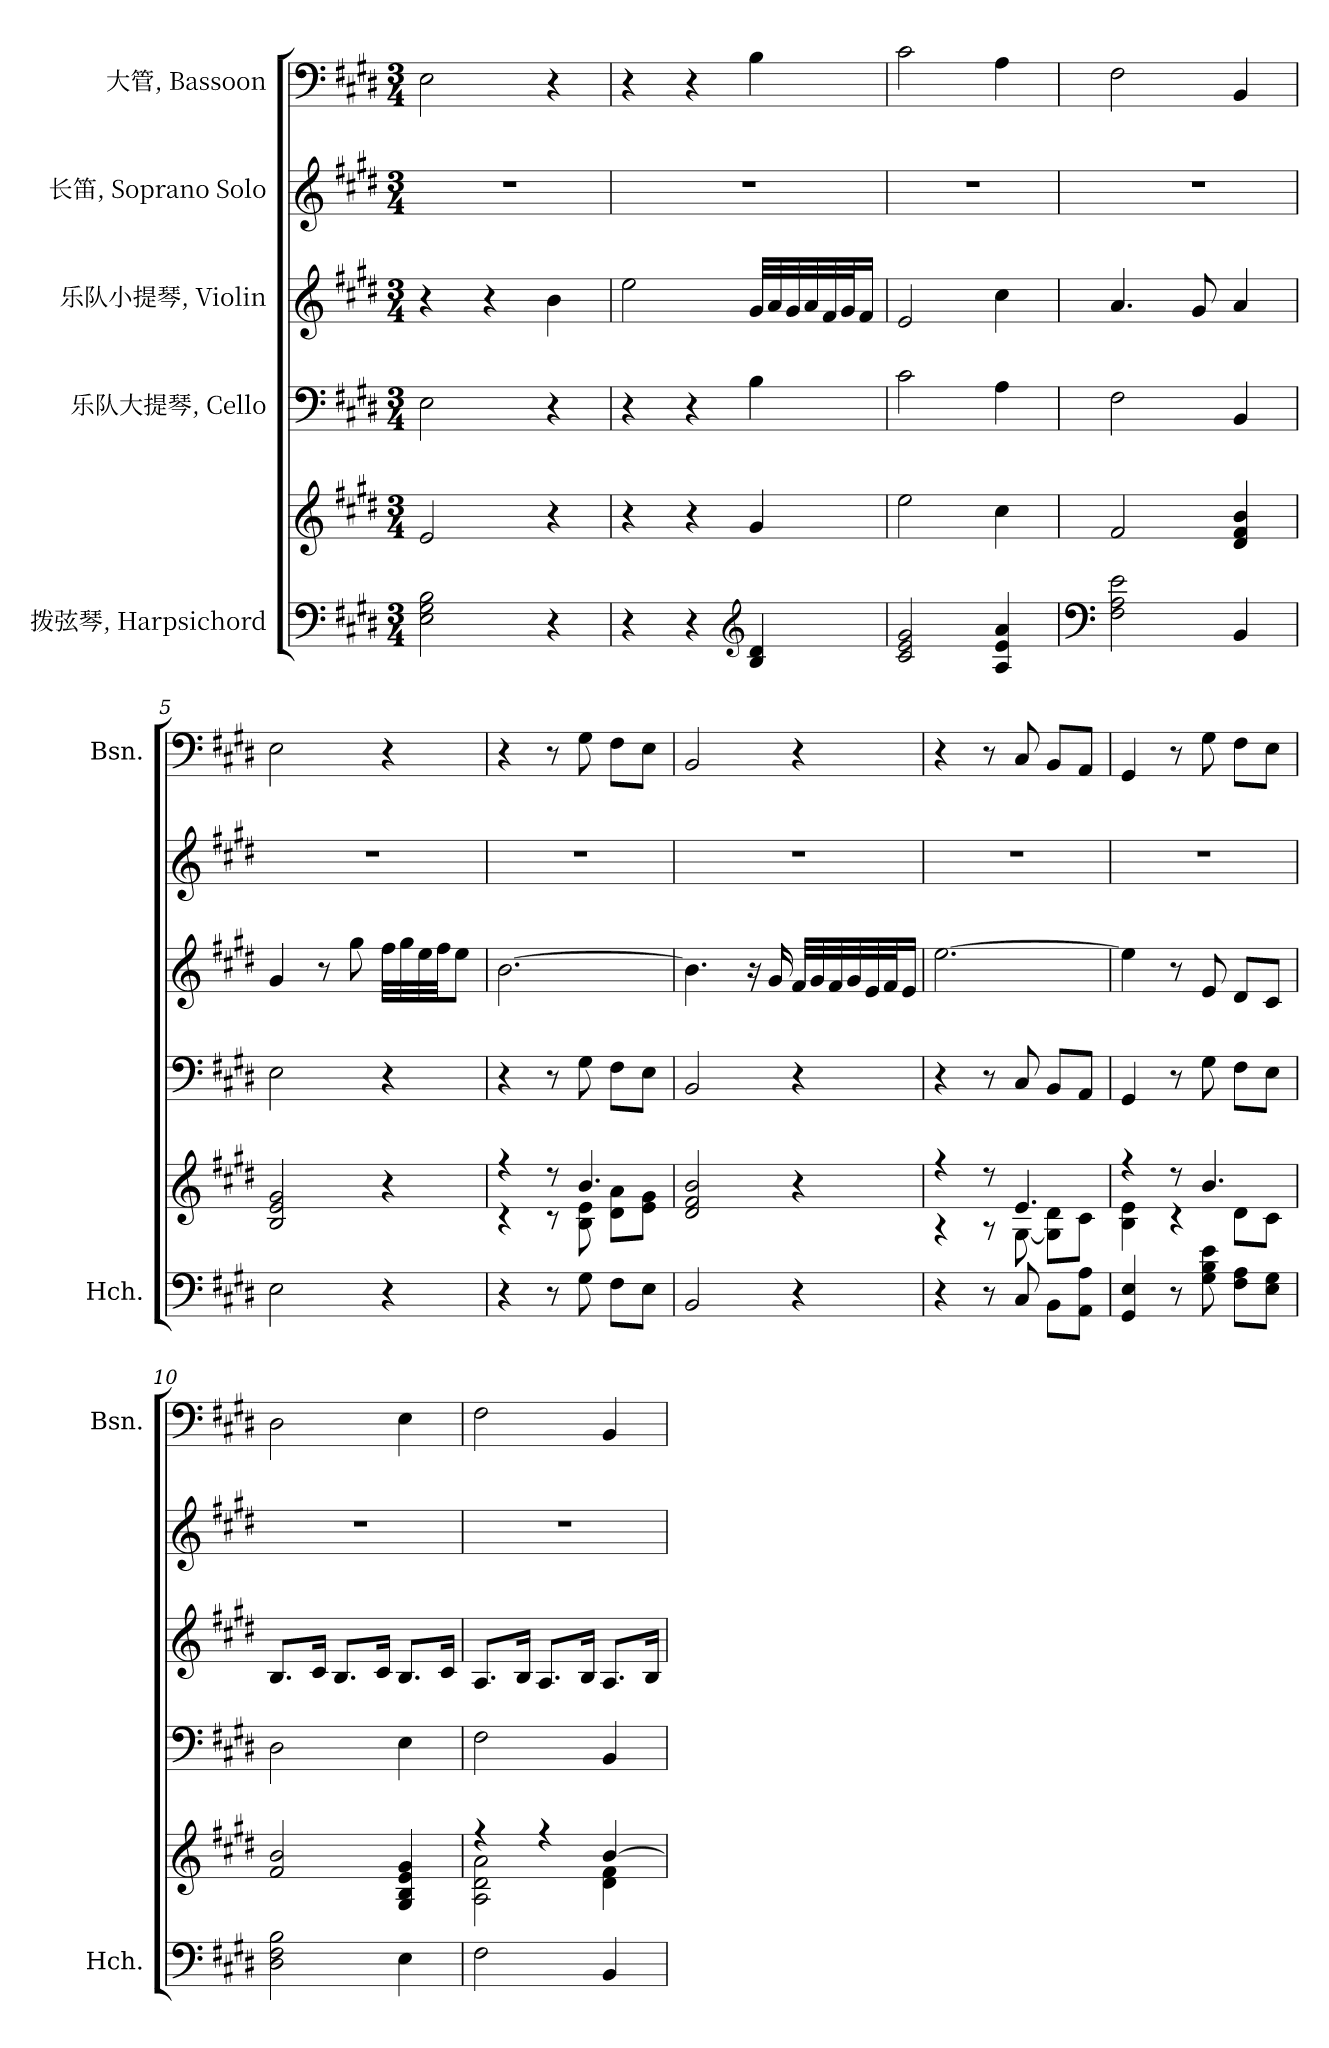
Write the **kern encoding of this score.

**kern	**kern	**kern	**kern	**kern	**kern
*part5	*part5	*part4	*part3	*part2	*part1
*staff6	*staff5	*staff4	*staff3	*staff2	*staff1
*I"拨弦琴, Harpsichord	*	*I"乐队大提琴, Cello	*I"乐队小提琴, Violin	*I"长笛, Soprano Solo	*I"大管, Bassoon
*I'Hch.	*	*	*	*	*I'Bsn.
*clefF4	*clefG2	*clefF4	*clefG2	*clefG2	*clefF4
*k[f#c#g#d#]	*k[f#c#g#d#]	*k[f#c#g#d#]	*k[f#c#g#d#]	*k[f#c#g#d#]	*k[f#c#g#d#]
*M3/4	*M3/4	*M3/4	*M3/4	*M3/4	*M3/4
*MM75	*MM75	*MM75	*MM75	*MM75	*MM75
=1	=1	=1	=1	=1	=1
2E\ 2G#\ 2B\	2e/	2E\	4r	2.r	2E\
.	.	.	4r	.	.
4r	4r	4r	4b\	.	4r
=2	=2	=2	=2	=2	=2
4r	4r	4r	2ee\	2.r	4r
4r	4r	4r	.	.	4r
*clefG2	*	*	*	*	*
4B/ 4d#/	4g#/	4B\	32g#/LLL	.	4B\
.	.	.	32a/	.	.
.	.	.	32g#/	.	.
.	.	.	32a/	.	.
.	.	.	32f#/	.	.
.	.	.	32g#/J	.	.
.	.	.	16f#/JJ	.	.
=3	=3	=3	=3	=3	=3
2c#/ 2e/ 2g#/	2ee\	2c#\	2e/	2.r	2c#\
4A/ 4e/ 4a/	4cc#\	4A\	4cc#\	.	4A\
=4	=4	=4	=4	=4	=4
*clefF4	*	*	*	*	*
2F#\ 2A\ 2e\	2f#/	2F#\	4.a/	2.r	2F#\
.	.	.	8g#/	.	.
4BB/	4d#/ 4f#/ 4b/	4BB/	4a/	.	4BB/
=5	=5	=5	=5	=5	=5
2E\	2B/ 2e/ 2g#/	2E\	4g#/	2.r	2E\
.	.	.	8r	.	.
.	.	.	8gg#\	.	.
4r	4r	4r	32ff#\LLL	.	4r
.	.	.	32gg#\	.	.
.	.	.	32ee\	.	.
.	.	.	32ff#\JJ	.	.
.	.	.	8ee\J	.	.
!!LO:LB:g=z
=6	=6	=6	=6	=6	=6
*	*^	*	*	*	*
4r	4r	4r	4r	[2.b\	2.r	4r
8r	8r	8r	8r	.	.	8r
8G#\	4.b/	8B\ 8e\	8G#\	.	.	8G#\
8F#\L	.	8d#\ 8a\L	8F#\L	.	.	8F#\L
8E\J	.	8e\ 8g#\J	8E\J	.	.	8E\J
*	*v	*v	*	*	*	*
=7	=7	=7	=7	=7	=7
2BB/	2d#/ 2f#/ 2b/	2BB/	4.b\]	2.r	2BB/
.	.	.	16r	.	.
.	.	.	16g#/	.	.
4r	4r	4r	32f#/LLL	.	4r
.	.	.	32g#/	.	.
.	.	.	32f#/	.	.
.	.	.	32g#/	.	.
.	.	.	32e/	.	.
.	.	.	32f#/J	.	.
.	.	.	16e/JJ	.	.
=8	=8	=8	=8	=8	=8
*	*^	*	*	*	*
4r	4r	4r	4r	[2.ee\	2.r	4r
8r	8r	8r	8r	.	.	8r
8C#/	4.e/	[8G#\	8C#/	.	.	8C#/
8BB\L	.	8G#\] 8d#\L	8BB/L	.	.	8BB/L
8AA\ 8A\J	.	8c#\J	8AA/J	.	.	8AA/J
=9	=9	=9	=9	=9	=9	=9
4GG#/ 4E/	4r	4B\ 4e\	4GG#/	4ee\]	2.r	4GG#/
8r	8r	4r	8r	8r	.	8r
8G#\ 8B\ 8e\	4.b/	.	8G#\	8e/	.	8G#\
8F#\ 8A\L	.	8d#\L	8F#\L	8d#/L	.	8F#\L
8E\ 8G#\J	.	8c#\J	8E\J	8c#/J	.	8E\J
*	*v	*v	*	*	*	*
=10	=10	=10	=10	=10	=10
2D#\ 2F#\ 2B\	2f#/ 2b/	2D#\	8.B/L	2.r	2D#\
.	.	.	16c#/Jk	.	.
.	.	.	8.B/L	.	.
.	.	.	16c#/Jk	.	.
4E\	4G#/ 4B/ 4e/ 4g#/	4E\	8.B/L	.	4E\
.	.	.	16c#/Jk	.	.
!!LO:PB:g=z
=11	=11	=11	=11	=11	=11
*	*^	*	*	*	*
2F#\	4r	2A\ 2d#\ 2a\	2F#\	8.A/L	2.r	2F#\
.	.	.	.	16B/Jk	.	.
.	4r	.	.	8.A/L	.	.
.	.	.	.	16B/Jk	.	.
4BB/	[4b/	4d#\ 4f#\	4BB/	8.A/L	.	4BB/
.	.	.	.	16B/Jk	.	.
*	*v	*v	*	*	*	*
=	=	=	=	=	=
*-	*-	*-	*-	*-	*-
